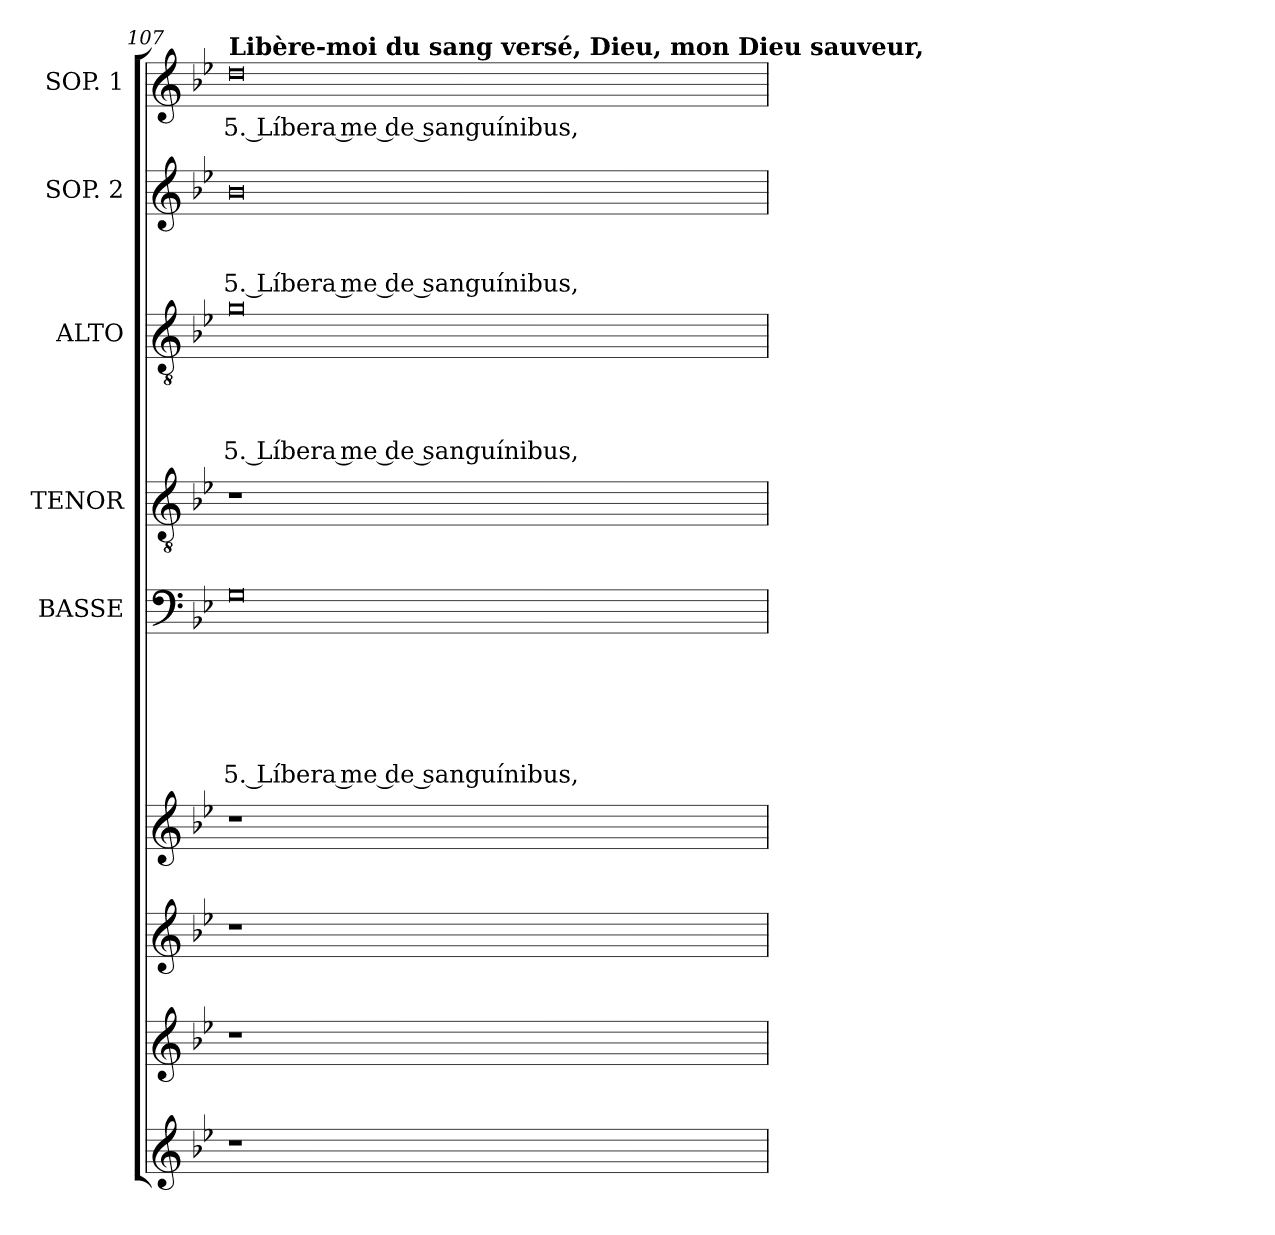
**kern	**kern	**kern	**kern	**kern	**text	**text	**text	**text	**text	**text	**kern	**kern	**text	**text	**text	**text	**kern	**text	**text	**text	**kern	**text
*part9	*part8	*part7	*part6	*part5	*part5	*part5	*part5	*part5	*part5	*part5	*part4	*part3	*part3	*part3	*part3	*part3	*part2	*part2	*part2	*part2	*part1	*part1
*staff9	*staff8	*staff7	*staff6	*staff5	*staff5	*staff5	*staff5	*staff5	*staff5	*staff5	*staff4	*staff3	*staff3	*staff3	*staff3	*staff3	*staff2	*staff2	*staff2	*staff2	*staff1	*staff1
*	*	*	*	*I"BASSE	*	*	*	*	*	*	*I"TENOR	*I"ALTO	*	*	*	*	*I"SOP. 2	*	*	*	*I"SOP. 1	*
*	*	*	*	*I'BAS.	*	*	*	*	*	*	*I'TEN.	*I'ALT.	*	*	*	*	*I'SOP. 2	*	*	*	*I'SOP. 1	*
!!LO:LB:g=z
*clefG2	*clefG2	*clefG2	*clefG2	*clefF4	*	*	*	*	*	*	*clefGv2	*clefGv2	*	*	*	*	*clefG2	*	*	*	*clefG2	*
*k[b-e-]	*k[b-e-]	*k[b-e-]	*k[b-e-]	*k[b-e-]	*	*	*	*	*	*	*k[b-e-]	*k[b-e-]	*	*	*	*	*k[b-e-]	*	*	*	*k[b-e-]	*
*B-:	*B-:	*B-:	*B-:	*B-:	*	*	*	*	*	*	*B-:	*B-:	*	*	*	*	*B-:	*	*	*	*B-:	*
=107	=107	=107	=107	=107	=107	=107	=107	=107	=107	=107	=107	=107	=107	=107	=107	=107	=107	=107	=107	=107	=107	=107
!	!	!	!	!	!	!	!	!	!	!	!	!	!	!	!	!	!	!	!	!	!LO:TX:a:B:t=Libère-moi du sang versé, Dieu, mon Dieu sauveur,	!
!	!	!	!	!	!	!	!	!	!	!LO:LY:b	!	!	!	!	!	!LO:LY:b	!	!	!	!LO:LY:b	!	!LO:LY:b
1r	1r	1r	1r	0G	.	.	.	.	.	5. Líbera me de sanguínibus,	1r	0g	.	.	.	5. Líbera me de sanguínibus,	0b-	.	.	5. Líbera me de sanguínibus,	0dd	-5. Líbera me de sanguínibus,
1ryy	1ryy	1ryy	1ryy	.	.	.	.	.	.	.	1ryy	.	.	.	.	.	.	.	.	.	.	.
=	=	=	=	=	=	=	=	=	=	=	=	=	=	=	=	=	=	=	=	=	=	=
*-	*-	*-	*-	*-	*-	*-	*-	*-	*-	*-	*-	*-	*-	*-	*-	*-	*-	*-	*-	*-	*-	*-
